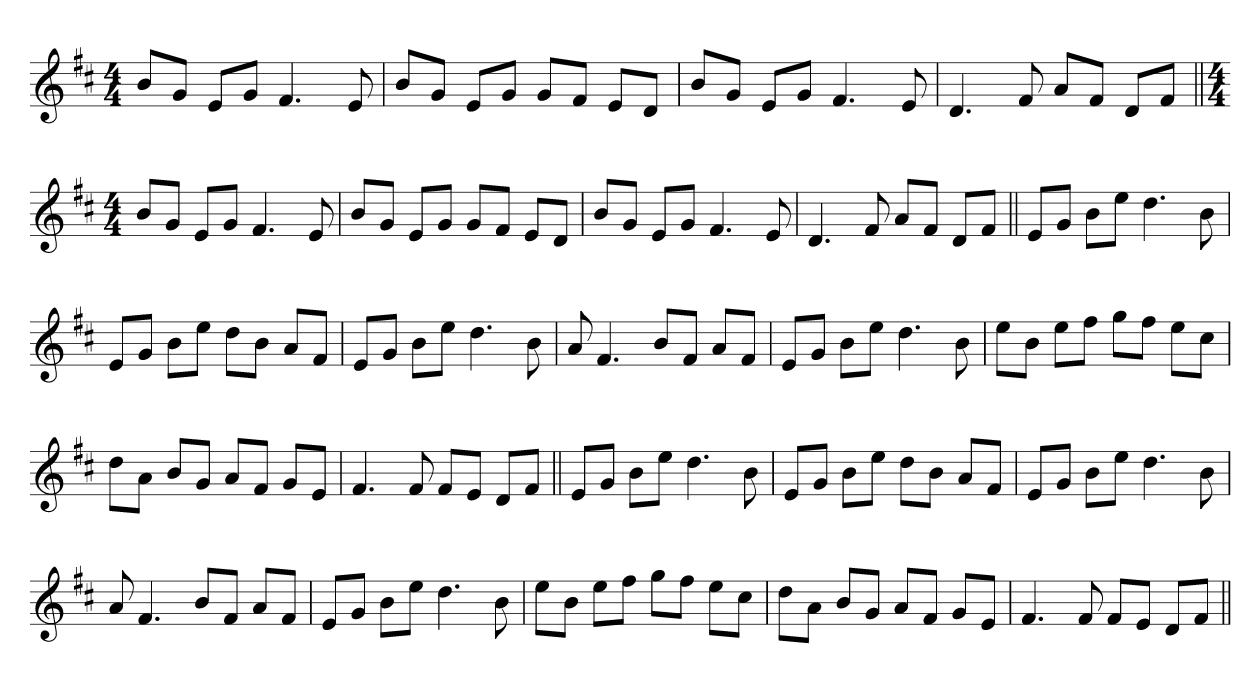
**kern
*part1
*staff1
*clefG2
*k[f#c#]
*M4/4
=1
8bL
8gJ
8eL
8gJ
4.f#
8e
=
8bL
8gJ
8eL
8gJ
8gL
8f#J
8eL
8dJ
=
8bL
8gJ
8eL
8gJ
4.f#
8e
=
4.d
8f#
8aL
8f#J
8dL
8f#J
=||
*M4/4
8bL
8gJ
8eL
8gJ
4.f#
8e
=
8bL
8gJ
8eL
8gJ
8gL
8f#J
8eL
8dJ
=
8bL
8gJ
8eL
8gJ
4.f#
8e
=
4.d
8f#
8aL
8f#J
8dL
8f#J
=||
8eL
8gJ
8bL
8eeJ
4.dd
8b
=
8eL
8gJ
8bL
8eeJ
8ddL
8bJ
8aL
8f#J
=
8eL
8gJ
8bL
8eeJ
4.dd
8b
=
8a
4.f#
8bL
8f#J
8aL
8f#J
=
8eL
8gJ
8bL
8eeJ
4.dd
8b
=
8eeL
8bJ
8eeL
8ff#J
8ggL
8ff#J
8eeL
8cc#J
=
8ddL
8aJ
8bL
8gJ
8aL
8f#J
8gL
8eJ
=
4.f#
8f#
8f#L
8eJ
8dL
8f#J
=||
8eL
8gJ
8bL
8eeJ
4.dd
8b
=
8eL
8gJ
8bL
8eeJ
8ddL
8bJ
8aL
8f#J
=
8eL
8gJ
8bL
8eeJ
4.dd
8b
=
8a
4.f#
8bL
8f#J
8aL
8f#J
=
8eL
8gJ
8bL
8eeJ
4.dd
8b
=
8eeL
8bJ
8eeL
8ff#J
8ggL
8ff#J
8eeL
8cc#J
=
8ddL
8aJ
8bL
8gJ
8aL
8f#J
8gL
8eJ
=
4.f#
8f#
8f#L
8eJ
8dL
8f#J
=||
*-
